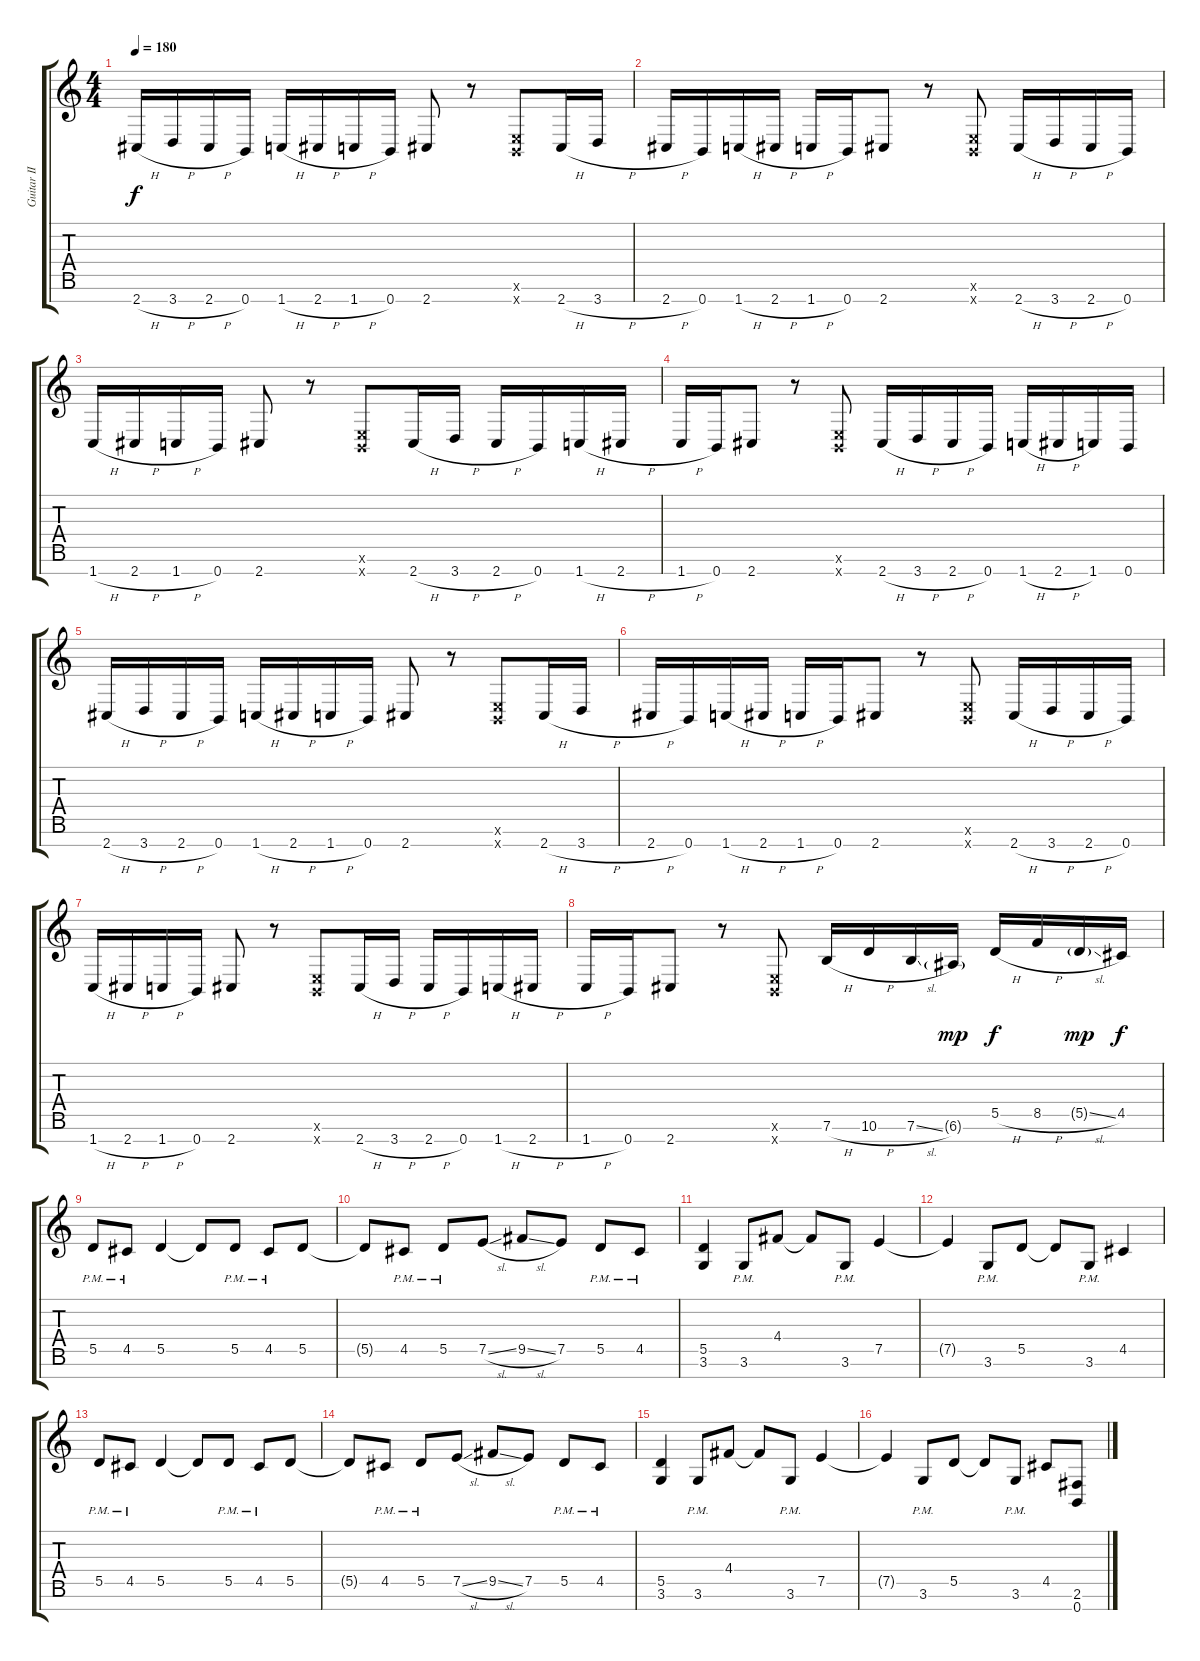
\track ("Guitar II (Rhythm)" "Guitar II ") {instrument distortionguitar}
\staff {score tabs}
\tuning (E4 B3 G3 D3 A2 E2 B1) {hide}
\ts (4 4)
\tempo 180
\clef g2
\ks c
2.7{h}.16{dy f} 3.7{h}.16 2.7{h}.16 0.7.16 1.7{h}.16 2.7{h}.16 1.7{h}.16 0.7.16 2.7.8 r.8 (0.6{x} 0.7{x}).8 2.7{h}.16 3.7{h}.16 |
2.7{h}.16 0.7.16 1.7{h}.16 2.7{h}.16 1.7{h}.16 0.7.16 2.7.8 r.8 (0.6{x} 0.7{x}).8 2.7{h}.16 3.7{h}.16 2.7{h}.16 0.7.16 |
1.7{h}.16 2.7{h}.16 1.7{h}.16 0.7.16 2.7.8 r.8 (0.6{x} 0.7{x}).8 2.7{h}.16 3.7{h}.16 2.7{h}.16 0.7.16 1.7{h}.16 2.7{h}.16 |
1.7{h}.16 0.7.16 2.7.8 r.8 (0.6{x} 0.7{x}).8 2.7{h}.16 3.7{h}.16 2.7{h}.16 0.7.16 1.7{h}.16 2.7{h}.16 1.7.16 0.7.16 |
2.7{h}.16 3.7{h}.16 2.7{h}.16 0.7.16 1.7{h}.16 2.7{h}.16 1.7{h}.16 0.7.16 2.7.8 r.8 (0.6{x} 0.7{x}).8 2.7{h}.16 3.7{h}.16 |
2.7{h}.16 0.7.16 1.7{h}.16 2.7{h}.16 1.7{h}.16 0.7.16 2.7.8 r.8 (0.6{x} 0.7{x}).8 2.7{h}.16 3.7{h}.16 2.7{h}.16 0.7.16 |
1.7{h}.16 2.7{h}.16 1.7{h}.16 0.7.16 2.7.8 r.8 (0.6{x} 0.7{x}).8 2.7{h}.16 3.7{h}.16 2.7{h}.16 0.7.16 1.7{h}.16 2.7{h}.16 |
1.7{h}.16 0.7.16 2.7.8 r.8 (0.6{x} 0.7{x}).8 7.6{h}.16 10.6{h}.16 7.6{sl}.16 6.6{g}.16{dy mp} 5.5{h}.16{dy f} 8.5{h}.16 5.5{sl g}.16{dy mp} 4.5.16{dy f} |
5.5{pm}.8 4.5{pm}.8 5.5.4 5.5{t}.8 5.5{pm}.8 4.5{pm}.8 5.5.8 |
5.5{t}.8 4.5{pm}.8 5.5{pm}.8 7.5{sl}.8 9.5{sl}.8 7.5.8 5.5{pm}.8 4.5{pm}.8 |
(5.5 3.6).4 3.6{pm}.8 4.4.8 4.4{t}.8 3.6{pm}.8 7.5.4 |
7.5{t}.4 3.6{pm}.8 5.5.8 5.5{t}.8 3.6{pm}.8 4.5.4 |
5.5{pm}.8 4.5{pm}.8 5.5.4 5.5{t}.8 5.5{pm}.8 4.5{pm}.8 5.5.8 |
5.5{t}.8 4.5{pm}.8 5.5{pm}.8 7.5{sl}.8 9.5{sl}.8 7.5.8 5.5{pm}.8 4.5{pm}.8 |
(5.5 3.6).4 3.6{pm}.8 4.4.8 4.4{t}.8 3.6{pm}.8 7.5.4 |
7.5{t}.4 3.6{pm}.8 5.5.8 5.5{t}.8 3.6{pm}.8 4.5.8 (2.6 0.7).8
